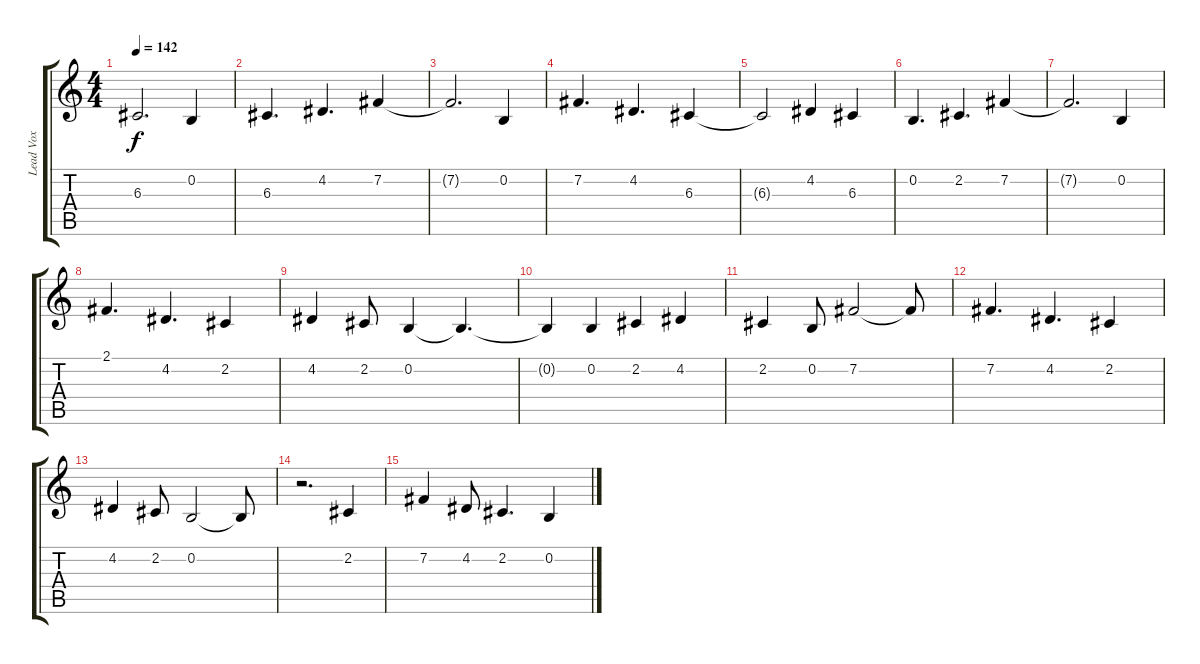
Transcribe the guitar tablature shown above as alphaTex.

\track ("Lead Vox" "Lead Vox") {instrument clarinet}
\staff {score tabs}
\tuning (E4 B3 G3 D3 A2 E2) {hide}
\ts (4 4)
\tempo 142
\clef g2
\ks c
6.3{t}.2{d dy f} 0.2.4 |
6.3.4{d} 4.2.4{d} 7.2.4 |
7.2{t}.2{d} 0.2.4 |
7.2.4{d} 4.2.4{d} 6.3.4 |
6.3{t}.2 4.2.4 6.3.4 |
0.2.4{d} 2.2.4{d} 7.2.4 |
7.2{t}.2{d} 0.2.4 |
2.1.4{d} 4.2.4{d} 2.2.4 |
4.2.4 2.2.8 0.2.4 0.2{t}.4{d} |
0.2{t}.4 0.2.4 2.2.4 4.2.4 |
2.2.4 0.2.8 7.2.2 7.2{t}.8 |
7.2.4{d} 4.2.4{d} 2.2.4 |
4.2.4 2.2.8 0.2.2 0.2{t}.8 |
r.2{d} 2.2.4 |
7.2.4 4.2.8 2.2.4{d} 0.2.4
